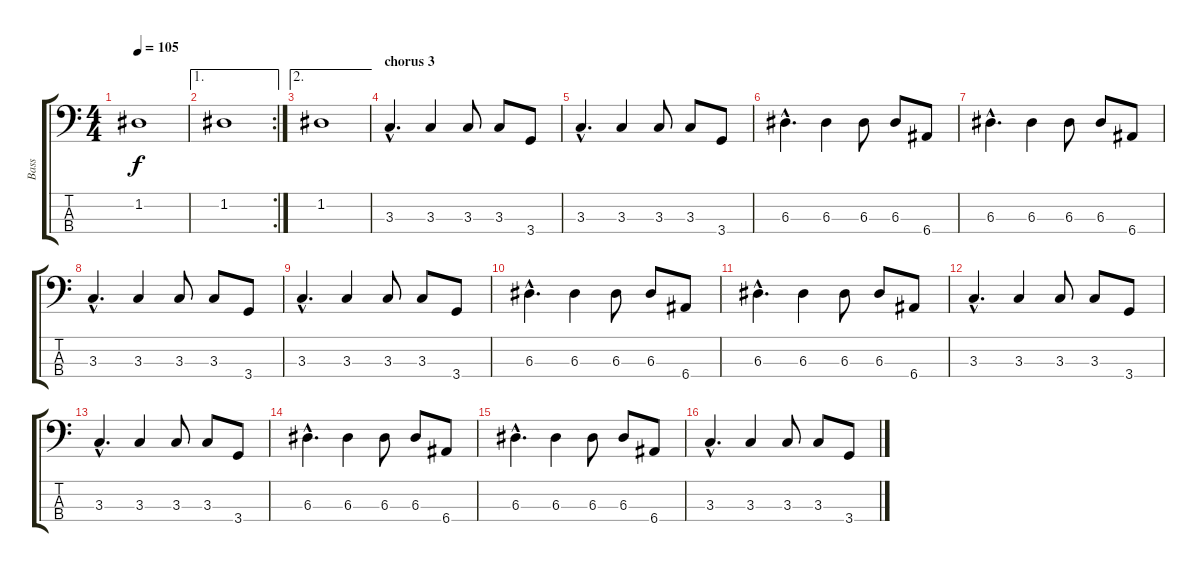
\track ("Bass" "Bass") {instrument electricbassfinger}
\staff {score tabs}
\tuning (G2 D2 A1 E1) {hide}
\ts (4 4)
\tempo 105
\clef f4
\ks c
1.2.1{dy f} |
\ae 1
\rc 2
1.2.1 |
\ae 2
1.2.1 |
\section ("" "chorus 3")
3.3{hac}.4{d} 3.3.4 3.3.8 3.3.8 3.4.8 |
3.3{hac}.4{d} 3.3.4 3.3.8 3.3.8 3.4.8 |
6.3{hac}.4{d} 6.3.4 6.3.8 6.3.8 6.4.8 |
6.3{hac}.4{d} 6.3.4 6.3.8 6.3.8 6.4.8 |
3.3{hac}.4{d} 3.3.4 3.3.8 3.3.8 3.4.8 |
3.3{hac}.4{d} 3.3.4 3.3.8 3.3.8 3.4.8 |
6.3{hac}.4{d} 6.3.4 6.3.8 6.3.8 6.4.8 |
6.3{hac}.4{d} 6.3.4 6.3.8 6.3.8 6.4.8 |
3.3{hac}.4{d} 3.3.4 3.3.8 3.3.8 3.4.8 |
3.3{hac}.4{d} 3.3.4 3.3.8 3.3.8 3.4.8 |
6.3{hac}.4{d} 6.3.4 6.3.8 6.3.8 6.4.8 |
6.3{hac}.4{d} 6.3.4 6.3.8 6.3.8 6.4.8 |
3.3{hac}.4{d} 3.3.4 3.3.8 3.3.8 3.4.8
